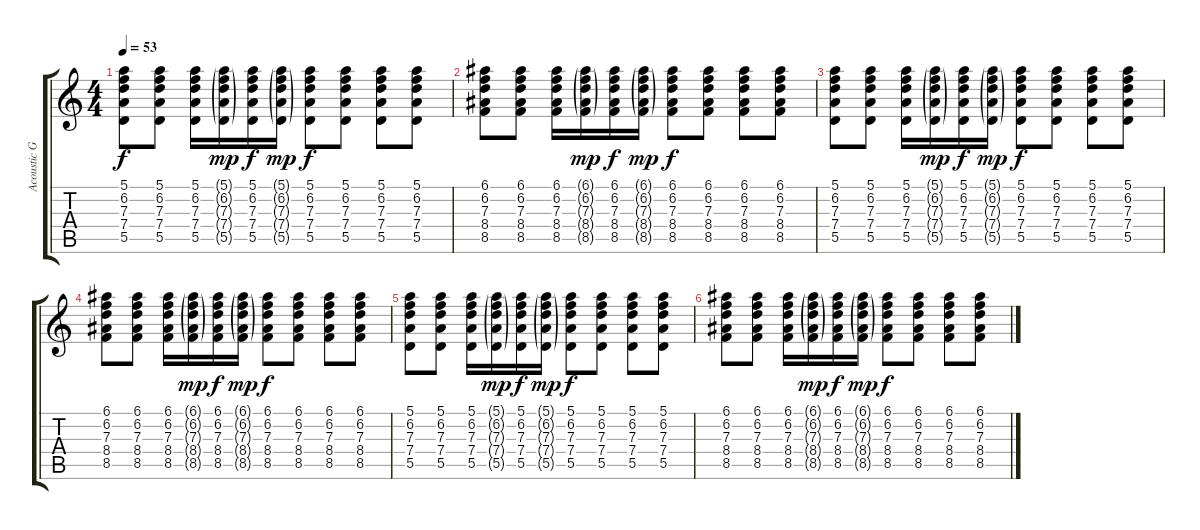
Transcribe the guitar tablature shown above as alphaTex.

\track ("Acoustic Guitar" "Acoustic G") {instrument acousticguitarsteel}
\staff {score tabs}
\tuning (E4 B3 G3 D3 A2 E2) {hide}
\ts (4 4)
\tempo 53
\clef g2
\ks c
(5.1 6.2 7.3 7.4 5.5).8{dy f volume 8 instrument acousticguitarsteel} (5.1 6.2 7.3 7.4 5.5).8 (5.1 6.2 7.3 7.4 5.5).16 (5.1{g} 6.2{g} 7.3{g} 7.4{g} 5.5{g}).16{dy mp} (5.1 6.2 7.3 7.4 5.5).16{dy f} (5.1{g} 6.2{g} 7.3{g} 7.4{g} 5.5{g}).16{dy mp} (5.1 6.2 7.3 7.4 5.5).8{dy f} (5.1 6.2 7.3 7.4 5.5).8 (5.1 6.2 7.3 7.4 5.5).8 (5.1 6.2 7.3 7.4 5.5).8 |
(6.1 6.2 7.3 8.4 8.5).8{volume 7 instrument acousticguitarsteel} (6.1 6.2 7.3 8.4 8.5).8 (6.1 6.2 7.3 8.4 8.5).16 (6.1{g} 6.2{g} 7.3{g} 8.4{g} 8.5{g}).16{dy mp} (6.1 6.2 7.3 8.4 8.5).16{dy f} (6.1{g} 6.2{g} 7.3{g} 8.4{g} 8.5{g}).16{dy mp} (6.1 6.2 7.3 8.4 8.5).8{dy f} (6.1 6.2 7.3 8.4 8.5).8 (6.1 6.2 7.3 8.4 8.5).8 (6.1 6.2 7.3 8.4 8.5).8 |
(5.1 6.2 7.3 7.4 5.5).8{volume 6 instrument acousticguitarsteel} (5.1 6.2 7.3 7.4 5.5).8 (5.1 6.2 7.3 7.4 5.5).16 (5.1{g} 6.2{g} 7.3{g} 7.4{g} 5.5{g}).16{dy mp} (5.1 6.2 7.3 7.4 5.5).16{dy f} (5.1{g} 6.2{g} 7.3{g} 7.4{g} 5.5{g}).16{dy mp} (5.1 6.2 7.3 7.4 5.5).8{dy f} (5.1 6.2 7.3 7.4 5.5).8 (5.1 6.2 7.3 7.4 5.5).8 (5.1 6.2 7.3 7.4 5.5).8 |
(6.1 6.2 7.3 8.4 8.5).8{volume 4 instrument acousticguitarsteel} (6.1 6.2 7.3 8.4 8.5).8 (6.1 6.2 7.3 8.4 8.5).16 (6.1{g} 6.2{g} 7.3{g} 8.4{g} 8.5{g}).16{dy mp} (6.1 6.2 7.3 8.4 8.5).16{dy f} (6.1{g} 6.2{g} 7.3{g} 8.4{g} 8.5{g}).16{dy mp} (6.1 6.2 7.3 8.4 8.5).8{dy f} (6.1 6.2 7.3 8.4 8.5).8 (6.1 6.2 7.3 8.4 8.5).8 (6.1 6.2 7.3 8.4 8.5).8 |
(5.1 6.2 7.3 7.4 5.5).8{volume 3 instrument acousticguitarsteel} (5.1 6.2 7.3 7.4 5.5).8 (5.1 6.2 7.3 7.4 5.5).16 (5.1{g} 6.2{g} 7.3{g} 7.4{g} 5.5{g}).16{dy mp} (5.1 6.2 7.3 7.4 5.5).16{dy f} (5.1{g} 6.2{g} 7.3{g} 7.4{g} 5.5{g}).16{dy mp} (5.1 6.2 7.3 7.4 5.5).8{dy f} (5.1 6.2 7.3 7.4 5.5).8 (5.1 6.2 7.3 7.4 5.5).8 (5.1 6.2 7.3 7.4 5.5).8 |
(6.1 6.2 7.3 8.4 8.5).8{volume 2 instrument acousticguitarsteel} (6.1 6.2 7.3 8.4 8.5).8 (6.1 6.2 7.3 8.4 8.5).16 (6.1{g} 6.2{g} 7.3{g} 8.4{g} 8.5{g}).16{dy mp} (6.1 6.2 7.3 8.4 8.5).16{dy f} (6.1{g} 6.2{g} 7.3{g} 8.4{g} 8.5{g}).16{dy mp} (6.1 6.2 7.3 8.4 8.5).8{dy f} (6.1 6.2 7.3 8.4 8.5).8 (6.1 6.2 7.3 8.4 8.5).8 (6.1 6.2 7.3 8.4 8.5).8
